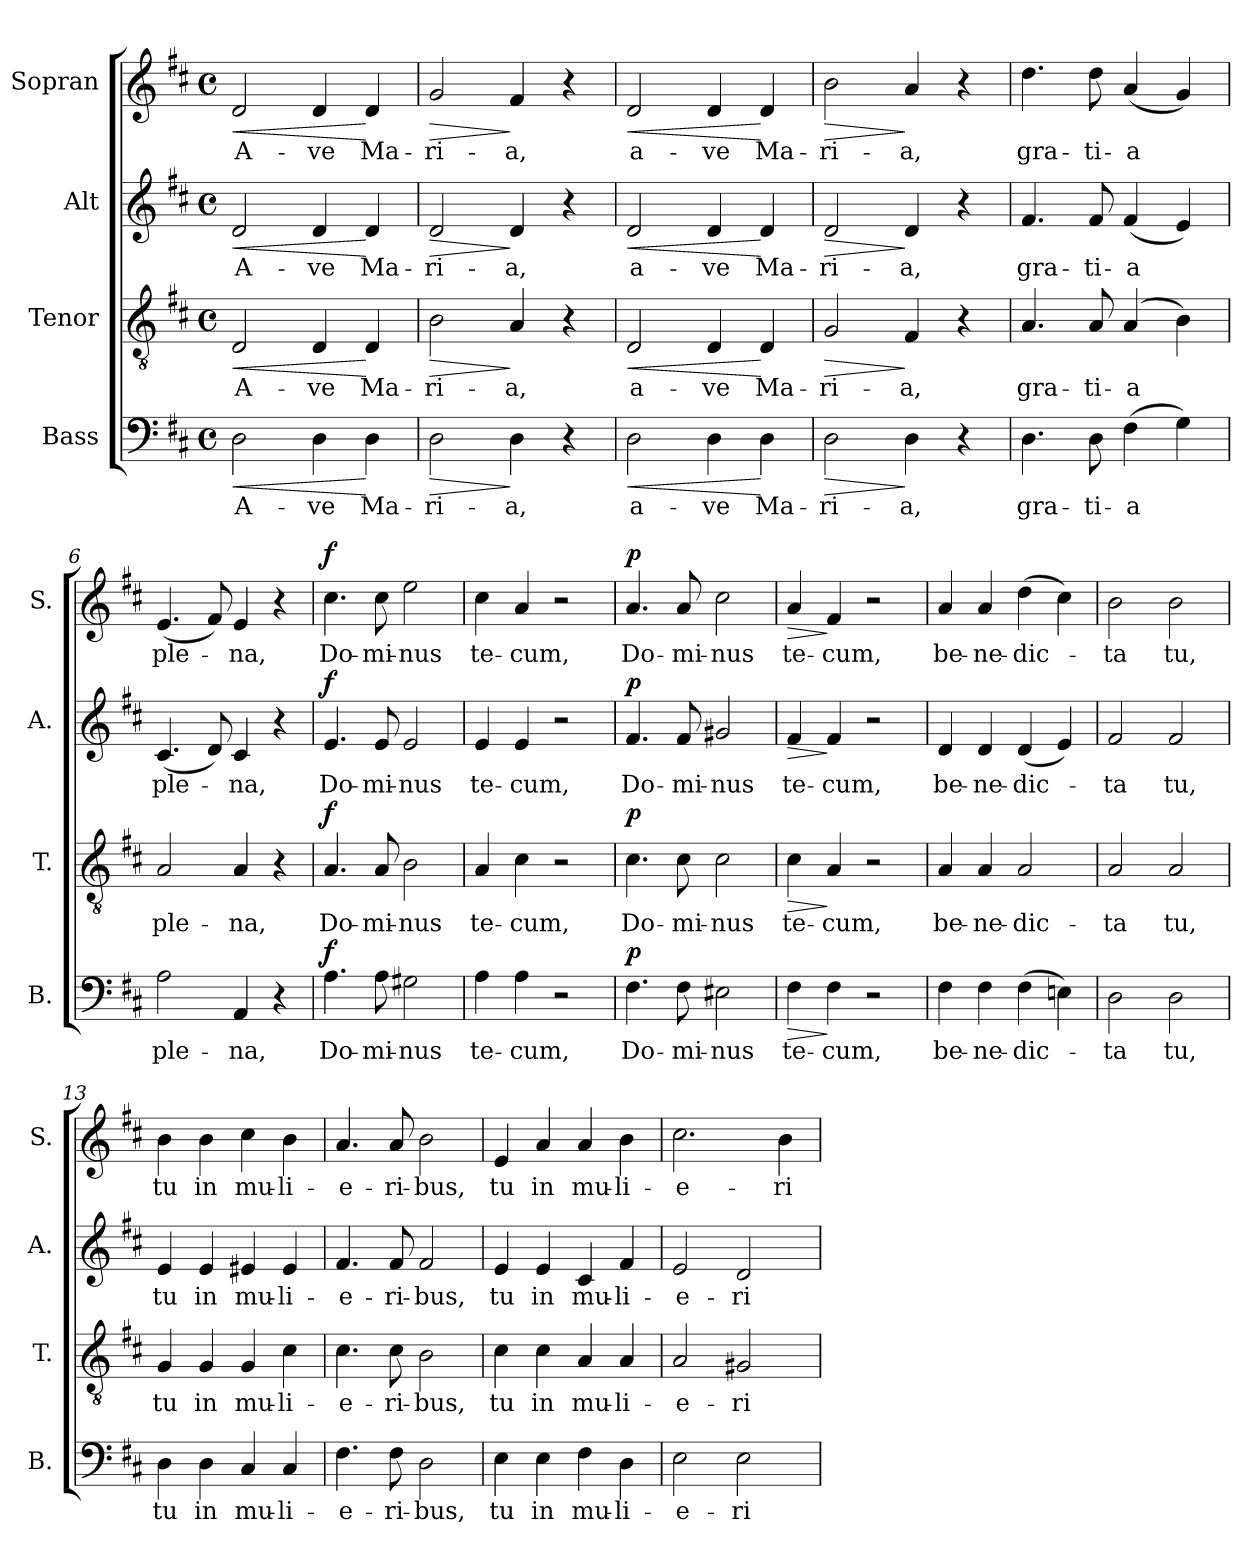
**kern	**text	**dynam	**kern	**text	**dynam	**kern	**text	**dynam	**kern	**text	**dynam
*part4	*part4	*part4	*part3	*part3	*part3	*part2	*part2	*part2	*part1	*part1	*part1
*staff4	*staff4	*staff4	*staff3	*staff3	*staff3	*staff2	*staff2	*staff2	*staff1	*staff1	*staff1
*I"Bass	*	*	*I"Tenor	*	*	*I"Alt	*	*	*I"Sopran	*	*
*I'B.	*	*	*I'T.	*	*	*I'A.	*	*	*I'S.	*	*
*clefF4	*	*	*clefGv2	*	*	*clefG2	*	*	*clefG2	*	*
*k[f#c#]	*	*	*k[f#c#]	*	*	*k[f#c#]	*	*	*k[f#c#]	*	*
*D:	*	*	*D:	*	*	*D:	*	*	*D:	*	*
*M4/4	*	*	*M4/4	*	*	*M4/4	*	*	*M4/4	*	*
*met(c)	*	*	*met(c)	*	*	*met(c)	*	*	*met(c)	*	*
=1	=1	=1	=1	=1	=1	=1	=1	=1	=1	=1	=1
!	!LO:LY:b	!LO:HP:b	!	!LO:LY:b	!LO:HP:b	!	!LO:LY:b	!LO:HP:b	!	!LO:LY:b	!LO:HP:b
2D\	A-	<	2D/	A-	<	2d/	A-	<	2d/	A-	<
!	!LO:LY:b	!	!	!LO:LY:b	!	!	!LO:LY:b	!	!	!LO:LY:b	!
4D\	-ve	.	4D/	-ve	.	4d/	-ve	.	4d/	-ve	.
!	!LO:LY:b	!	!	!LO:LY:b	!	!	!LO:LY:b	!	!	!LO:LY:b	!
4D\	Ma-	[	4D/	Ma-	[	4d/	Ma-	[	4d/	Ma-	[
=2	=2	=2	=2	=2	=2	=2	=2	=2	=2	=2	=2
!	!LO:LY:b	!LO:HP:b	!	!LO:LY:b	!LO:HP:b	!	!LO:LY:b	!LO:HP:b	!	!LO:LY:b	!LO:HP:b
2D\	-ri-	>	2B\	-ri-	>	2d/	-ri-	>	2g/	-ri-	>
!	!LO:LY:b	!	!	!LO:LY:b	!	!	!LO:LY:b	!	!	!LO:LY:b	!
4D\	-a,	]	4A/	-a,	]	4d/	-a,	]	4f#/	-a,	]
4r	.	.	4r	.	.	4r	.	.	4r	.	.
=3	=3	=3	=3	=3	=3	=3	=3	=3	=3	=3	=3
!	!LO:LY:b	!LO:HP:b	!	!LO:LY:b	!LO:HP:b	!	!LO:LY:b	!LO:HP:b	!	!LO:LY:b	!LO:HP:b
2D\	a-	<	2D/	a-	<	2d/	a-	<	2d/	a-	<
!	!LO:LY:b	!	!	!LO:LY:b	!	!	!LO:LY:b	!	!	!LO:LY:b	!
4D\	-ve	.	4D/	-ve	.	4d/	-ve	.	4d/	-ve	.
!	!LO:LY:b	!	!	!LO:LY:b	!	!	!LO:LY:b	!	!	!LO:LY:b	!
4D\	Ma-	[	4D/	Ma-	[	4d/	Ma-	[	4d/	Ma-	[
=4	=4	=4	=4	=4	=4	=4	=4	=4	=4	=4	=4
!	!LO:LY:b	!LO:HP:b	!	!LO:LY:b	!LO:HP:b	!	!LO:LY:b	!LO:HP:b	!	!LO:LY:b	!LO:HP:b
2D\	-ri-	>	2G/	-ri-	>	2d/	-ri-	>	2b\	-ri-	>
!	!LO:LY:b	!	!	!LO:LY:b	!	!	!LO:LY:b	!	!	!LO:LY:b	!
4D\	-a,	]	4F#/	-a,	]	4d/	-a,	]	4a/	-a,	]
4r	.	.	4r	.	.	4r	.	.	4r	.	.
=5	=5	=5	=5	=5	=5	=5	=5	=5	=5	=5	=5
!	!LO:LY:b	!	!	!LO:LY:b	!	!	!LO:LY:b	!	!	!LO:LY:b	!
4.D\	gra-	.	4.A/	gra-	.	4.f#/	gra-	.	4.dd\	gra-	.
!	!LO:LY:b	!	!	!LO:LY:b	!	!	!LO:LY:b	!	!	!LO:LY:b	!
8D\	-ti-	.	8A/	-ti-	.	8f#/	-ti-	.	8dd\	-ti-	.
!	!LO:LY:b	!	!	!LO:LY:b	!	!	!LO:LY:b	!	!	!LO:LY:b	!
(>4F#\	-a	.	(4A/	-a	.	(<4f#/	-a	.	(<4a/	-a	.
4G\)	.	.	4B\)	.	.	4e/)	.	.	4g/)	.	.
!!LO:LB:g=z
=6	=6	=6	=6	=6	=6	=6	=6	=6	=6	=6	=6
!	!LO:LY:b	!	!	!LO:LY:b	!	!	!LO:LY:b	!	!	!LO:LY:b	!
2A\	ple-	.	2A/	ple-	.	(<4.c#/	ple-	.	(<4.e/	ple-	.
.	.	.	.	.	.	8d/)	.	.	8f#/)	.	.
!	!LO:LY:b	!	!	!LO:LY:b	!	!	!LO:LY:b	!	!	!LO:LY:b	!
4AA/	-na,	.	4A/	-na,	.	4c#/	-na,	.	4e/	-na,	.
4r	.	.	4r	.	.	4r	.	.	4r	.	.
=7	=7	=7	=7	=7	=7	=7	=7	=7	=7	=7	=7
!	!LO:LY:b	!LO:DY:a	!	!LO:LY:b	!LO:DY:a	!	!LO:LY:b	!LO:DY:a	!	!LO:LY:b	!LO:DY:a
4.A\	Do-	f	4.A/	Do-	f	4.e/	Do-	f	4.cc#\	Do-	f
!	!LO:LY:b	!	!	!LO:LY:b	!	!	!LO:LY:b	!	!	!LO:LY:b	!
8A\	-mi-	.	8A/	-mi-	.	8e/	-mi-	.	8cc#\	-mi-	.
!	!LO:LY:b	!	!	!LO:LY:b	!	!	!LO:LY:b	!	!	!LO:LY:b	!
2G#X\	-nus	.	2B\	-nus	.	2e/	-nus	.	2ee\	-nus	.
=8	=8	=8	=8	=8	=8	=8	=8	=8	=8	=8	=8
!	!LO:LY:b	!	!	!LO:LY:b	!	!	!LO:LY:b	!	!	!LO:LY:b	!
4A\	te-	.	4A/	te-	.	4e/	te-	.	4cc#\	te-	.
!	!LO:LY:b	!	!	!LO:LY:b	!	!	!LO:LY:b	!	!	!LO:LY:b	!
4A\	-cum,	.	4c#\	-cum,	.	4e/	-cum,	.	4a/	-cum,	.
2r	.	.	2r	.	.	2r	.	.	2r	.	.
=9	=9	=9	=9	=9	=9	=9	=9	=9	=9	=9	=9
!	!LO:LY:b	!LO:DY:a	!	!LO:LY:b	!LO:DY:a	!	!LO:LY:b	!LO:DY:a	!	!LO:LY:b	!LO:DY:a
4.F#\	Do-	p	4.c#\	Do-	p	4.f#/	Do-	p	4.a/	Do-	p
!	!LO:LY:b	!	!	!LO:LY:b	!	!	!LO:LY:b	!	!	!LO:LY:b	!
8F#\	-mi-	.	8c#\	-mi-	.	8f#/	-mi-	.	8a/	-mi-	.
!	!LO:LY:b	!	!	!LO:LY:b	!	!	!LO:LY:b	!	!	!LO:LY:b	!
2E#X\	-nus	.	2c#\	-nus	.	2g#X/	-nus	.	2cc#\	-nus	.
=10	=10	=10	=10	=10	=10	=10	=10	=10	=10	=10	=10
!	!LO:LY:b	!LO:HP:b	!	!LO:LY:b	!LO:HP:b	!	!LO:LY:b	!LO:HP:b	!	!LO:LY:b	!LO:HP:b
4F#\	te-	>	4c#\	te-	>	4f#/	te-	>	4a/	te-	>
!	!LO:LY:b	!	!	!LO:LY:b	!	!	!LO:LY:b	!	!	!LO:LY:b	!
4F#\	-cum,	]	4A/	-cum,	]	4f#/	-cum,	]	4f#/	-cum,	]
2r	.	.	2r	.	.	2r	.	.	2r	.	.
!!LO:LB:g=z
=11	=11	=11	=11	=11	=11	=11	=11	=11	=11	=11	=11
!	!LO:LY:b	!	!	!LO:LY:b	!	!	!LO:LY:b	!	!	!LO:LY:b	!
4F#\	be-	.	4A/	be-	.	4d/	be-	.	4a/	be-	.
!	!LO:LY:b	!	!	!LO:LY:b	!	!	!LO:LY:b	!	!	!LO:LY:b	!
4F#\	-ne-	.	4A/	-ne-	.	4d/	-ne-	.	4a/	-ne-	.
!	!LO:LY:b	!	!	!LO:LY:b	!	!	!LO:LY:b	!	!	!LO:LY:b	!
(>4F#\	-dic-	.	2A/	-dic-	.	(<4d/	-dic-	.	(>4dd\	-dic-	.
4En\)	.	.	.	.	.	4e/)	.	.	4cc#\)	.	.
=12	=12	=12	=12	=12	=12	=12	=12	=12	=12	=12	=12
!	!LO:LY:b	!	!	!LO:LY:b	!	!	!LO:LY:b	!	!	!LO:LY:b	!
2D\	-ta	.	2A/	-ta	.	2f#/	-ta	.	2b\	-ta	.
!	!LO:LY:b	!	!	!LO:LY:b	!	!	!LO:LY:b	!	!	!LO:LY:b	!
2D\	tu,	.	2A/	tu,	.	2f#/	tu,	.	2b\	tu,	.
=13	=13	=13	=13	=13	=13	=13	=13	=13	=13	=13	=13
!	!LO:LY:b	!	!	!LO:LY:b	!	!	!LO:LY:b	!	!	!LO:LY:b	!
4D\	tu	.	4G/	tu	.	4e/	tu	.	4b\	tu	.
!	!LO:LY:b	!	!	!LO:LY:b	!	!	!LO:LY:b	!	!	!LO:LY:b	!
4D\	in	.	4G/	in	.	4e/	in	.	4b\	in	.
!	!LO:LY:b	!	!	!LO:LY:b	!	!	!LO:LY:b	!	!	!LO:LY:b	!
4C#/	mu-	.	4G/	mu-	.	4e#X/	mu-	.	4cc#\	mu-	.
!	!LO:LY:b	!	!	!LO:LY:b	!	!	!LO:LY:b	!	!	!LO:LY:b	!
4C#/	-li-	.	4c#\	-li-	.	4e#/	-li-	.	4b\	-li-	.
=14	=14	=14	=14	=14	=14	=14	=14	=14	=14	=14	=14
!	!LO:LY:b	!	!	!LO:LY:b	!	!	!LO:LY:b	!	!	!LO:LY:b	!
4.F#\	-e-	.	4.c#\	-e-	.	4.f#/	-e-	.	4.a/	-e-	.
!	!LO:LY:b	!	!	!LO:LY:b	!	!	!LO:LY:b	!	!	!LO:LY:b	!
8F#\	-ri-	.	8c#\	-ri-	.	8f#/	-ri-	.	8a/	-ri-	.
!	!LO:LY:b	!	!	!LO:LY:b	!	!	!LO:LY:b	!	!	!LO:LY:b	!
2D\	-bus,	.	2B\	-bus,	.	2f#/	-bus,	.	2b\	-bus,	.
=15	=15	=15	=15	=15	=15	=15	=15	=15	=15	=15	=15
!	!LO:LY:b	!	!	!LO:LY:b	!	!	!LO:LY:b	!	!	!LO:LY:b	!
4E\	tu	.	4c#\	tu	.	4e/	tu	.	4e/	tu	.
!	!LO:LY:b	!	!	!LO:LY:b	!	!	!LO:LY:b	!	!	!LO:LY:b	!
4E\	in	.	4c#\	in	.	4e/	in	.	4a/	in	.
!	!LO:LY:b	!	!	!LO:LY:b	!	!	!LO:LY:b	!	!	!LO:LY:b	!
4F#\	mu-	.	4A/	mu-	.	4c#/	mu-	.	4a/	mu-	.
!	!LO:LY:b	!	!	!LO:LY:b	!	!	!LO:LY:b	!	!	!LO:LY:b	!
4D\	-li-	.	4A/	-li-	.	4f#/	-li-	.	4b\	-li-	.
!!LO:PB:g=z
=16	=16	=16	=16	=16	=16	=16	=16	=16	=16	=16	=16
!	!LO:LY:b	!	!	!LO:LY:b	!	!	!LO:LY:b	!	!	!LO:LY:b	!
2E\	-e-	.	2A/	-e-	.	2e/	-e-	.	2.cc#\	-e-	.
!	!LO:LY:b	!	!	!LO:LY:b	!	!	!LO:LY:b	!	!	!	!
2E\	-ri-	.	2G#X/	-ri-	.	2d/	-ri-	.	.	.	.
!	!	!	!	!	!	!	!	!	!	!LO:LY:b	!
.	.	.	.	.	.	.	.	.	4b\	-ri-	.
=	=	=	=	=	=	=	=	=	=	=	=
*-	*-	*-	*-	*-	*-	*-	*-	*-	*-	*-	*-
